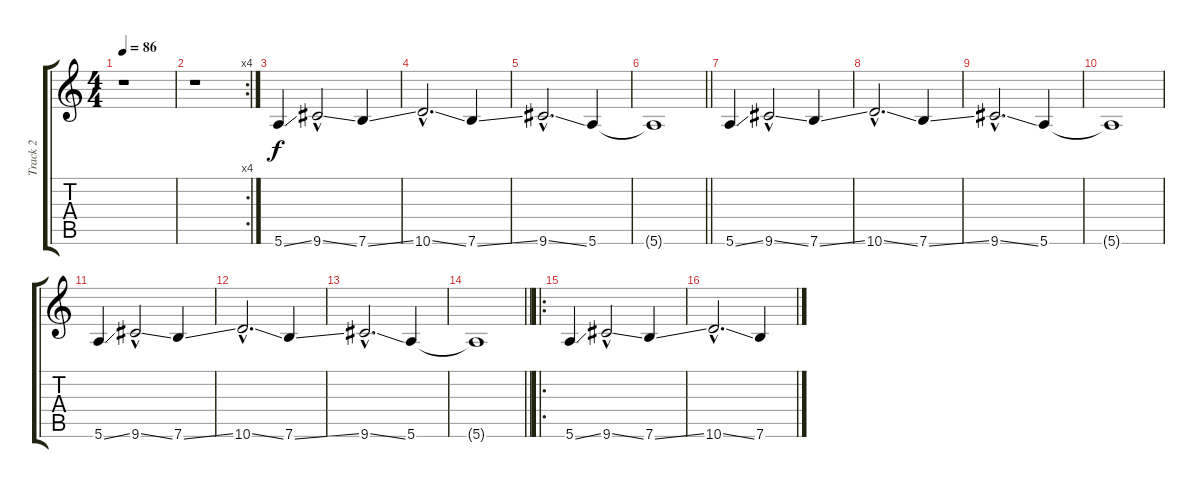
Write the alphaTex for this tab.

\track ("Track 2" "Track 2") {instrument overdrivenguitar}
\staff {score tabs}
\tuning (E4 B3 G3 D3 A2 E2) {hide}
\ts (4 4)
\tempo 86
\clef g2
\ks c
r.1{dy f instrument overdrivenguitar} |
\rc 4
r.1 |
5.6{ss}.4 9.6{ss hac}.2 7.6{ss}.4 |
10.6{ss hac}.2{d} 7.6{ss}.4 |
9.6{ss hac}.2{d} 5.6.4 |
\barLineRight lightlight
5.6{t}.1 |
5.6{ss}.4 9.6{ss hac}.2 7.6{ss}.4 |
10.6{ss hac}.2{d} 7.6{ss}.4 |
9.6{ss hac}.2{d} 5.6.4 |
5.6{t}.1 |
5.6{ss}.4 9.6{ss hac}.2 7.6{ss}.4 |
10.6{ss hac}.2{d} 7.6{ss}.4 |
9.6{ss hac}.2{d} 5.6.4 |
\barLineRight lightlight
5.6{t}.1 |
\ro
5.6{ss}.4 9.6{ss hac}.2 7.6{ss}.4 |
10.6{ss hac}.2{d} 7.6{ss}.4
